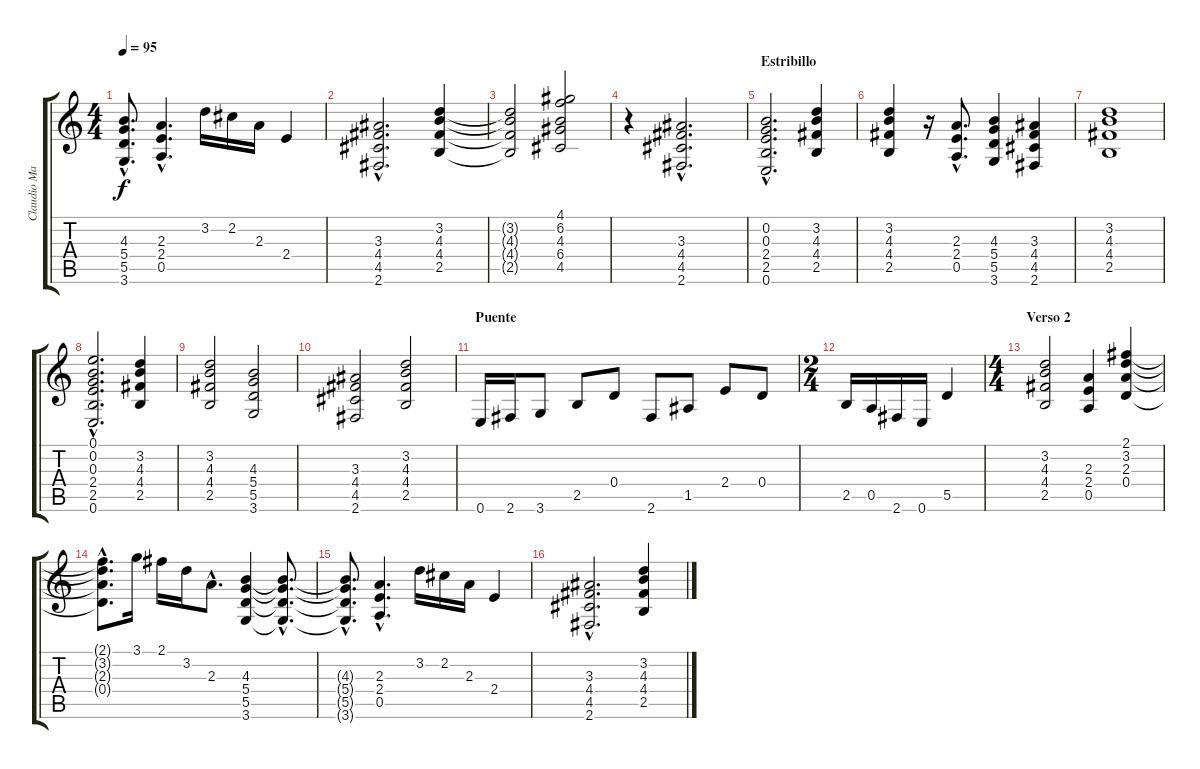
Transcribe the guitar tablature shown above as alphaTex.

\track ("Claudio Marciello (Gtr 1)" "Claudio Ma") {instrument electricguitarclean}
\staff {score tabs}
\tuning (E4 B3 G3 D3 A2 E2) {hide}
\ts (4 4)
\tempo 95
\clef g2
\ks c
(4.3{hac t} 5.4{hac t} 5.5{hac t} 3.6{hac t}).8{d dy f} (2.3{hac} 2.4{hac} 0.5{hac}).4{d} 3.2.16 2.2.16 2.3.16 2.4.4 |
(3.3{hac} 4.4{hac} 4.5{hac} 2.6{hac}).2{d} (3.2 4.3 4.4 2.5).4 |
(3.2{t} 4.3{t} 4.4{t} 2.5{t}).2 (4.1 6.2 4.3 6.4 4.5).2 |
r.4 (3.3{hac} 4.4{hac} 4.5{hac} 2.6{hac}).2{d} |
\section ("" "Estribillo")
(0.2{hac} 0.3{hac} 2.4{hac} 2.5{hac} 0.6{hac}).2{d} (3.2 4.3 4.4 2.5).4 |
(3.2 4.3 4.4 2.5).4 r.16 (2.3{hac} 2.4{hac} 0.5{hac}).8{d} (4.3 5.4 5.5 3.6).4 (3.3 4.4 4.5 2.6).4 |
(3.2 4.3 4.4 2.5).1 |
(0.1{hac} 0.2{hac} 0.3{hac} 2.4{hac} 2.5{hac} 0.6{hac}).2{d} (3.2 4.3 4.4 2.5).4 |
(3.2 4.3 4.4 2.5).2 (4.3 5.4 5.5 3.6).2 |
(3.3 4.4 4.5 2.6).2 (3.2 4.3 4.4 2.5).2 |
\section ("" "Puente")
0.6.16 2.6.16 3.6.8 2.5.8 0.4.8 2.6.8 1.5.8 2.4.8 0.4.8 |
\ts (2 4)
2.5.16 0.5.16 2.6.16 0.6.16 5.5.4 |
\ts (4 4)
\section ("" "Verso 2")
(3.2 4.3 4.4 2.5).2 (2.3 2.4 0.5).4 (2.1 3.2 2.3 0.4).4 |
(2.1{hac t} 3.2{hac t} 2.3{hac t} 0.4{hac t}).8{d} 3.1.16 2.1.16 3.2.16 2.3{hac}.8{d} (4.3 5.4 5.5 3.6).4 (4.3{hac t} 5.4{hac t} 5.5{hac t} 3.6{hac t}).8{d} |
(4.3{hac t} 5.4{hac t} 5.5{hac t} 3.6{hac t}).8{d} (2.3{hac} 2.4{hac} 0.5{hac}).4{d} 3.2.16 2.2.16 2.3.16 2.4.4 |
(3.3{hac} 4.4{hac} 4.5{hac} 2.6{hac}).2{d} (3.2 4.3 4.4 2.5).4
